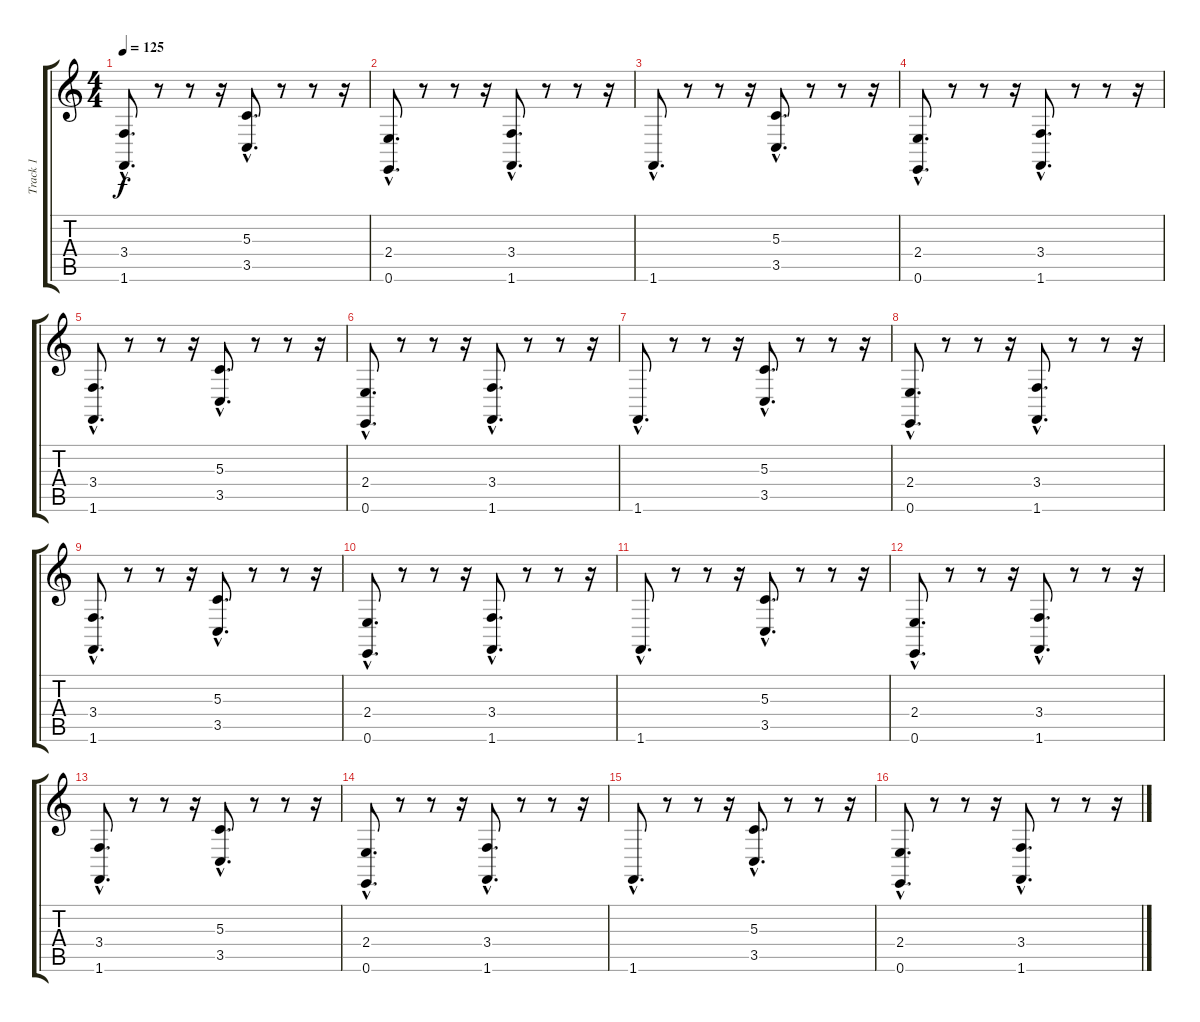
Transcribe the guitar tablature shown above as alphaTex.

\track ("Track 1" "Track 1") {instrument choiraahs}
\staff {score tabs}
\tuning (E4 B3 G3 D3 A2 E2) {hide}
\ts (4 4)
\tempo 125
\clef g2
\ks c
(3.4{hac} 1.6{hac}).8{d dy f} r.8 r.8 r.16 (5.3{hac} 3.5{hac}).8{d} r.8 r.8 r.16 |
(2.4{hac} 0.6{hac}).8{d} r.8 r.8 r.16 (3.4{hac} 1.6{hac}).8{d} r.8 r.8 r.16 |
1.6{hac}.8{d} r.8 r.8 r.16 (5.3{hac} 3.5{hac}).8{d} r.8 r.8 r.16 |
(2.4{hac} 0.6{hac}).8{d} r.8 r.8 r.16 (3.4{hac} 1.6{hac}).8{d} r.8 r.8 r.16 |
(3.4{hac} 1.6{hac}).8{d} r.8 r.8 r.16 (5.3{hac} 3.5{hac}).8{d} r.8 r.8 r.16 |
(2.4{hac} 0.6{hac}).8{d} r.8 r.8 r.16 (3.4{hac} 1.6{hac}).8{d} r.8 r.8 r.16 |
1.6{hac}.8{d} r.8 r.8 r.16 (5.3{hac} 3.5{hac}).8{d} r.8 r.8 r.16 |
(2.4{hac} 0.6{hac}).8{d} r.8 r.8 r.16 (3.4{hac} 1.6{hac}).8{d} r.8 r.8 r.16 |
(3.4{hac} 1.6{hac}).8{d} r.8 r.8 r.16 (5.3{hac} 3.5{hac}).8{d} r.8 r.8 r.16 |
(2.4{hac} 0.6{hac}).8{d} r.8 r.8 r.16 (3.4{hac} 1.6{hac}).8{d} r.8 r.8 r.16 |
1.6{hac}.8{d} r.8 r.8 r.16 (5.3{hac} 3.5{hac}).8{d} r.8 r.8 r.16 |
(2.4{hac} 0.6{hac}).8{d} r.8 r.8 r.16 (3.4{hac} 1.6{hac}).8{d} r.8 r.8 r.16 |
(3.4{hac} 1.6{hac}).8{d} r.8 r.8 r.16 (5.3{hac} 3.5{hac}).8{d} r.8 r.8 r.16 |
(2.4{hac} 0.6{hac}).8{d} r.8 r.8 r.16 (3.4{hac} 1.6{hac}).8{d} r.8 r.8 r.16 |
1.6{hac}.8{d} r.8 r.8 r.16 (5.3{hac} 3.5{hac}).8{d} r.8 r.8 r.16 |
(2.4{hac} 0.6{hac}).8{d} r.8 r.8 r.16 (3.4{hac} 1.6{hac}).8{d} r.8 r.8 r.16
